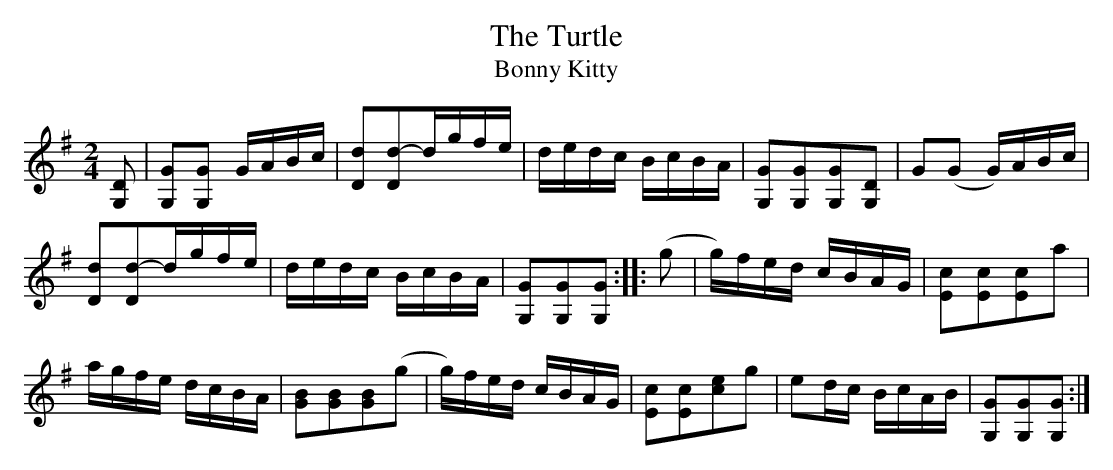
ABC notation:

X:1
T:Turtle, The
T:Bonny Kitty
M:2/4
L:1/8
K:G
[G,D] | [G,G][G,G] G/A/B/c/ | [Dd][Dd]-d/g/f/e/ | d/e/d/c/ B/c/B/A/ | [G,G][G,G][G,G][G,D] | G(G G/)A/B/c/ |
[Dd][Dd]-d/g/f/e/ | d/e/d/c/ B/c/B/A/ | [G,G\][G,G][G,G]::(g | g/)f/e/d/ c/B/A/G/ | [Ec][Ec][Ec]a |
a/g/f/e/ d/c/B/A/ | [GB][GB][GB](g | g/)f/e/d/ c/B/A/G/ | [Ec][Ec][ce]g | ed/c/ B/c/A/B/ | [G,G][G,G][G,G] :|
